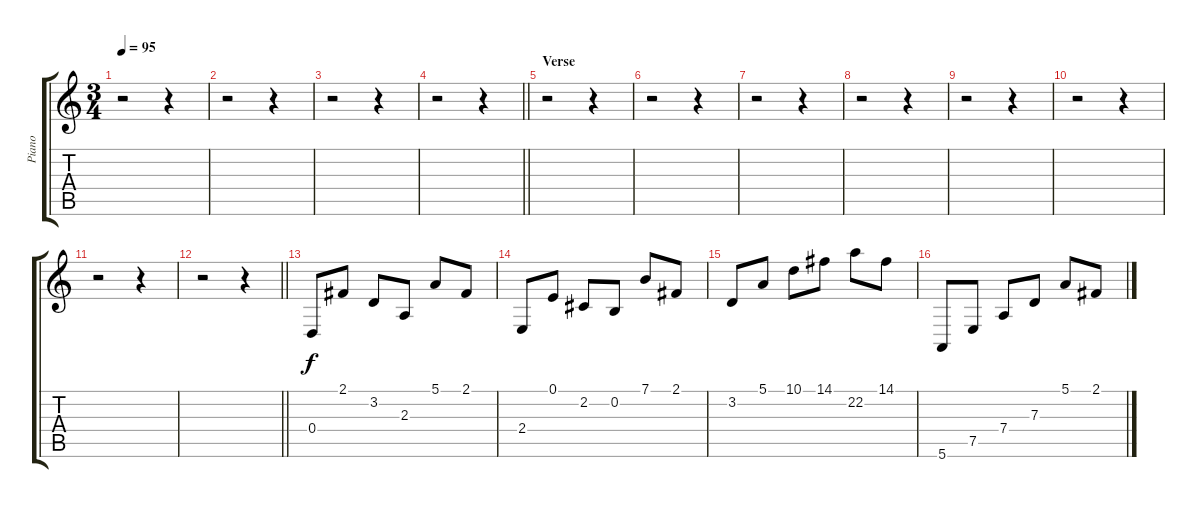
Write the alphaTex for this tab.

\track ("Piano" "Piano") {instrument brightacousticpiano}
\staff {score tabs}
\tuning (E4 B3 G3 D3 A2 E2) {hide}
\ts (3 4)
\tempo 95
\clef g2
\ks c
r.2{dy f} r.4 |
r.2 r.4 |
r.2 r.4 |
\barLineRight lightlight
r.2 r.4 |
\section ("" "Verse")
r.2 r.4 |
r.2 r.4 |
r.2 r.4 |
r.2 r.4 |
r.2 r.4 |
r.2 r.4 |
r.2 r.4 |
\barLineRight lightlight
r.2 r.4 |
\section ("" "")
0.4.8 2.1.8 3.2.8 2.3.8 5.1.8 2.1.8 |
2.4.8 0.1.8 2.2.8 0.2.8 7.1.8 2.1.8 |
3.2.8 5.1.8 10.1.8 14.1.8 22.2.8 14.1.8 |
5.6.8 7.5.8 7.4.8 7.3.8 5.1.8 2.1.8
